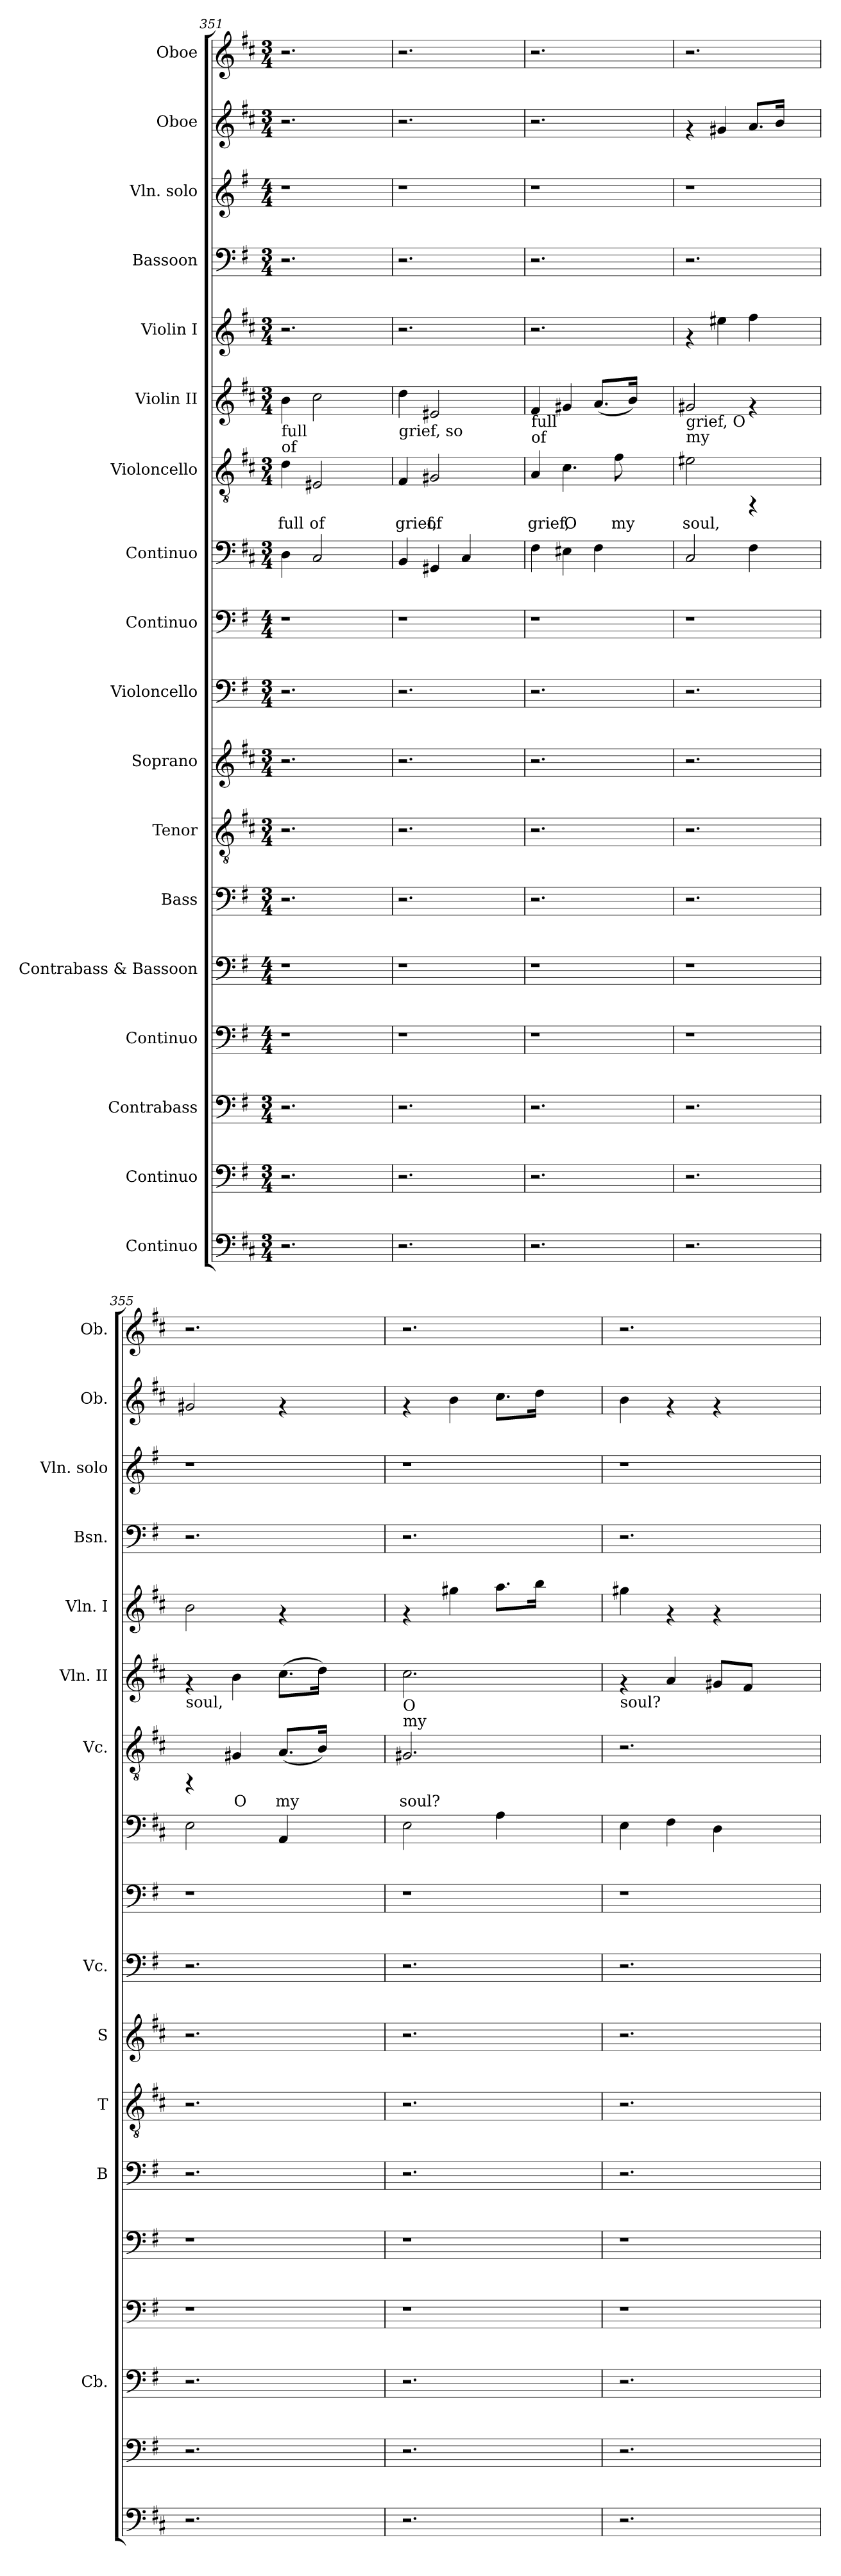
**kern	**kern	**kern	**kern	**kern	**kern	**kern	**kern	**kern	**kern	**kern	**kern	**text	**kern	**kern	**kern	**kern	**kern	**kern
*part18	*part17	*part16	*part15	*part14	*part13	*part12	*part11	*part10	*part9	*part8	*part7	*part7	*part6	*part5	*part4	*part3	*part2	*part1
*staff18	*staff17	*staff16	*staff15	*staff14	*staff13	*staff12	*staff11	*staff10	*staff9	*staff8	*staff7	*staff7	*staff6	*staff5	*staff4	*staff3	*staff2	*staff1
*I"Continuo	*I"Continuo	*I"Contrabass	*I"Continuo	*I"Contrabass  & Bassoon	*I"Bass	*I"Tenor	*I"Soprano	*I"Violoncello	*I"Continuo	*I"Continuo	*I"Violoncello	*	*I"Violin II	*I"Violin I	*I"Bassoon	*I"Vln. solo	*I"Oboe	*I"Oboe
*	*	*I'Cb.	*	*	*I'B	*I'T	*I'S	*I'Vc.	*	*	*I'Vc.	*	*I'Vln. II	*I'Vln. I	*I'Bsn.	*I'Vln. solo	*I'Ob.	*I'Ob.
*clefF4	*clefF4	*clefF4	*clefF4	*clefF4	*clefF4	*clefGv2	*clefG2	*clefF4	*clefF4	*clefF4	*clefGv2	*	*clefG2	*clefG2	*clefF4	*clefG2	*clefG2	*clefG2
*	*	*ITrd7c12	*	*ITrd7c12	*	*	*	*	*	*	*	*	*	*	*	*	*	*
*k[f#c#]	*k[f#]	*k[f#]	*k[f#]	*k[f#]	*k[f#]	*k[f#c#]	*k[f#c#]	*k[f#]	*k[f#]	*k[f#c#]	*k[f#c#]	*	*k[f#c#]	*k[f#c#]	*k[f#]	*k[f#]	*k[f#c#]	*k[f#c#]
*D:	*G:	*G:	*G:	*G:	*G:	*D:	*D:	*G:	*G:	*D:	*D:	*	*D:	*D:	*G:	*G:	*D:	*D:
*M3/4	*M3/4	*M3/4	*M4/4	*M4/4	*M3/4	*M3/4	*M3/4	*M3/4	*M4/4	*M3/4	*M3/4	*	*M3/4	*M3/4	*M3/4	*M4/4	*M3/4	*M3/4
=351	=351	=351	=351	=351	=351	=351	=351	=351	=351	=351	=351	=351	=351	=351	=351	=351	=351	=351
!	!	!	!	!	!	!	!	!	!	!	!	!	!LO:TX:b:t=full	!	!	!	!	!
!	!	!	!	!	!	!	!	!	!	!	!	!	!LO:TX:b:t=of	!	!	!	!	!
!	!	!	!	!	!	!	!	!	!	!	!	!LO:LY:b	!	!	!	!	!	!
2.r	2.r	2.r	1r	1r	2.r	2.r	2.r	2.r	1r	4D\	4d\	full	4b\	2.r	2.r	1r	2.r	2.r
!	!	!	!	!	!	!	!	!	!	!	!	!LO:LY:b	!	!	!	!	!	!
.	.	.	.	.	.	.	.	.	.	2C#/	2E#X/	of	2cc#\	.	.	.	.	.
4ryy	4ryy	4ryy	.	.	4ryy	4ryy	4ryy	4ryy	.	4ryy	4ryy	.	4ryy	4ryy	4ryy	.	4ryy	4ryy
=352	=352	=352	=352	=352	=352	=352	=352	=352	=352	=352	=352	=352	=352	=352	=352	=352	=352	=352
!	!	!	!	!	!	!	!	!	!	!	!	!	!LO:TX:b:t=grief, so	!	!	!	!	!
!	!	!	!	!	!	!	!	!	!	!	!	!LO:LY:b	!	!	!	!	!	!
2.r	2.r	2.r	1r	1r	2.r	2.r	2.r	2.r	1r	4BB/	4F#/	grief,	4dd\	2.r	2.r	1r	2.r	2.r
!	!	!	!	!	!	!	!	!	!	!	!	!LO:LY:b	!	!	!	!	!	!
.	.	.	.	.	.	.	.	.	.	4GG#X/	2G#X/	of	2e#X/	.	.	.	.	.
.	.	.	.	.	.	.	.	.	.	4C#/	.	.	.	.	.	.	.	.
4ryy	4ryy	4ryy	.	.	4ryy	4ryy	4ryy	4ryy	.	4ryy	4ryy	.	4ryy	4ryy	4ryy	.	4ryy	4ryy
=353	=353	=353	=353	=353	=353	=353	=353	=353	=353	=353	=353	=353	=353	=353	=353	=353	=353	=353
!	!	!	!	!	!	!	!	!	!	!	!	!	!LO:TX:b:t=full	!	!	!	!	!
!	!	!	!	!	!	!	!	!	!	!	!	!	!LO:TX:b:t=of	!	!	!	!	!
!	!	!	!	!	!	!	!	!	!	!	!	!LO:LY:b	!	!	!	!	!	!
2.r	2.r	2.r	1r	1r	2.r	2.r	2.r	2.r	1r	4F#\	4A/	grief,	4f#/	2.r	2.r	1r	2.r	2.r
!	!	!	!	!	!	!	!	!	!	!	!	!LO:LY:b	!	!	!	!	!	!
.	.	.	.	.	.	.	.	.	.	4E#X\	4.c#\	O	4g#X/	.	.	.	.	.
.	.	.	.	.	.	.	.	.	.	4F#\	.	.	(<8.a/L	.	.	.	.	.
!	!	!	!	!	!	!	!	!	!	!	!	!LO:LY:b	!	!	!	!	!	!
.	.	.	.	.	.	.	.	.	.	.	8f#\	my	.	.	.	.	.	.
.	.	.	.	.	.	.	.	.	.	.	.	.	16b/J)	.	.	.	.	.
4ryy	4ryy	4ryy	.	.	4ryy	4ryy	4ryy	4ryy	.	4ryy	4ryy	.	4ryy	4ryy	4ryy	.	4ryy	4ryy
=354	=354	=354	=354	=354	=354	=354	=354	=354	=354	=354	=354	=354	=354	=354	=354	=354	=354	=354
!	!	!	!	!	!	!	!	!	!	!	!	!	!LO:TX:b:t=grief, O	!	!	!	!	!
!	!	!	!	!	!	!	!	!	!	!	!	!	!LO:TX:b:t=my	!	!	!	!	!
!	!	!	!	!	!	!	!	!	!	!	!	!LO:LY:b	!	!	!	!	!	!
2.r	2.r	2.r	1r	1r	2.r	2.r	2.r	2.r	1r	2C#/	2e#X\	soul,	2g#X/	4rf	2.r	1r	4rf	2.r
.	.	.	.	.	.	.	.	.	.	.	.	.	.	4ee#X\	.	.	4g#X/	.
.	.	.	.	.	.	.	.	.	.	4F#\	4rFF	.	4rf	4ff#\	.	.	8.a/L	.
.	.	.	.	.	.	.	.	.	.	.	.	.	.	.	.	.	16b/J	.
4ryy	4ryy	4ryy	.	.	4ryy	4ryy	4ryy	4ryy	.	4ryy	4ryy	.	4ryy	4ryy	4ryy	.	4ryy	4ryy
=355	=355	=355	=355	=355	=355	=355	=355	=355	=355	=355	=355	=355	=355	=355	=355	=355	=355	=355
!	!	!	!	!	!	!	!	!	!	!	!	!	!LO:TX:b:t=soul,	!	!	!	!	!
2.r	2.r	2.r	1r	1r	2.r	2.r	2.r	2.r	1r	2E\	4rFF	.	4rf	2b\	2.r	1r	2g#X/	2.r
!	!	!	!	!	!	!	!	!	!	!	!	!LO:LY:b	!	!	!	!	!	!
.	.	.	.	.	.	.	.	.	.	.	4G#X/	O	4b\	.	.	.	.	.
!	!	!	!	!	!	!	!	!	!	!	!	!LO:LY:b	!	!	!	!	!	!
.	.	.	.	.	.	.	.	.	.	4AA/	(<8.A/L	my	(>8.cc#\L	4rf	.	.	4rf	.
!	!	!	!	!	!	!	!	!	!	!	!	!LO:LY:b	!	!	!	!	!	!
.	.	.	.	.	.	.	.	.	.	.	16B/J)	.	16dd\J)	.	.	.	.	.
4ryy	4ryy	4ryy	.	.	4ryy	4ryy	4ryy	4ryy	.	4ryy	4ryy	.	4ryy	4ryy	4ryy	.	4ryy	4ryy
=356	=356	=356	=356	=356	=356	=356	=356	=356	=356	=356	=356	=356	=356	=356	=356	=356	=356	=356
!	!	!	!	!	!	!	!	!	!	!	!	!	!LO:TX:b:t=O	!	!	!	!	!
!	!	!	!	!	!	!	!	!	!	!	!	!	!LO:TX:b:t=my	!	!	!	!	!
!	!	!	!	!	!	!	!	!	!	!	!	!LO:LY:b	!	!	!	!	!	!
2.r	2.r	2.r	1r	1r	2.r	2.r	2.r	2.r	1r	2E\	2.G#X/	soul?	2.cc#\	4rf	2.r	1r	4rf	2.r
.	.	.	.	.	.	.	.	.	.	.	.	.	.	4gg#X\	.	.	4b\	.
.	.	.	.	.	.	.	.	.	.	4A\	.	.	.	8.aa\L	.	.	8.cc#\L	.
.	.	.	.	.	.	.	.	.	.	.	.	.	.	16bb\J	.	.	16dd\J	.
4ryy	4ryy	4ryy	.	.	4ryy	4ryy	4ryy	4ryy	.	4ryy	4ryy	.	4ryy	4ryy	4ryy	.	4ryy	4ryy
!!LO:LB:g=z
=357	=357	=357	=357	=357	=357	=357	=357	=357	=357	=357	=357	=357	=357	=357	=357	=357	=357	=357
!	!	!	!	!	!	!	!	!	!	!	!	!	!LO:TX:b:t=soul?	!	!	!	!	!
2.r	2.r	2.r	1r	1r	2.r	2.r	2.r	2.r	1r	4E\	2.r	.	4rf	4gg#X\	2.r	1r	4b\	2.r
.	.	.	.	.	.	.	.	.	.	4F#\	.	.	4a/	4rf	.	.	4rf	.
.	.	.	.	.	.	.	.	.	.	4D\	.	.	8g#X/L	4rf	.	.	4rf	.
.	.	.	.	.	.	.	.	.	.	.	.	.	8f#/J	.	.	.	.	.
4ryy	4ryy	4ryy	.	.	4ryy	4ryy	4ryy	4ryy	.	4ryy	4ryy	.	4ryy	4ryy	4ryy	.	4ryy	4ryy
=	=	=	=	=	=	=	=	=	=	=	=	=	=	=	=	=	=	=
*-	*-	*-	*-	*-	*-	*-	*-	*-	*-	*-	*-	*-	*-	*-	*-	*-	*-	*-
